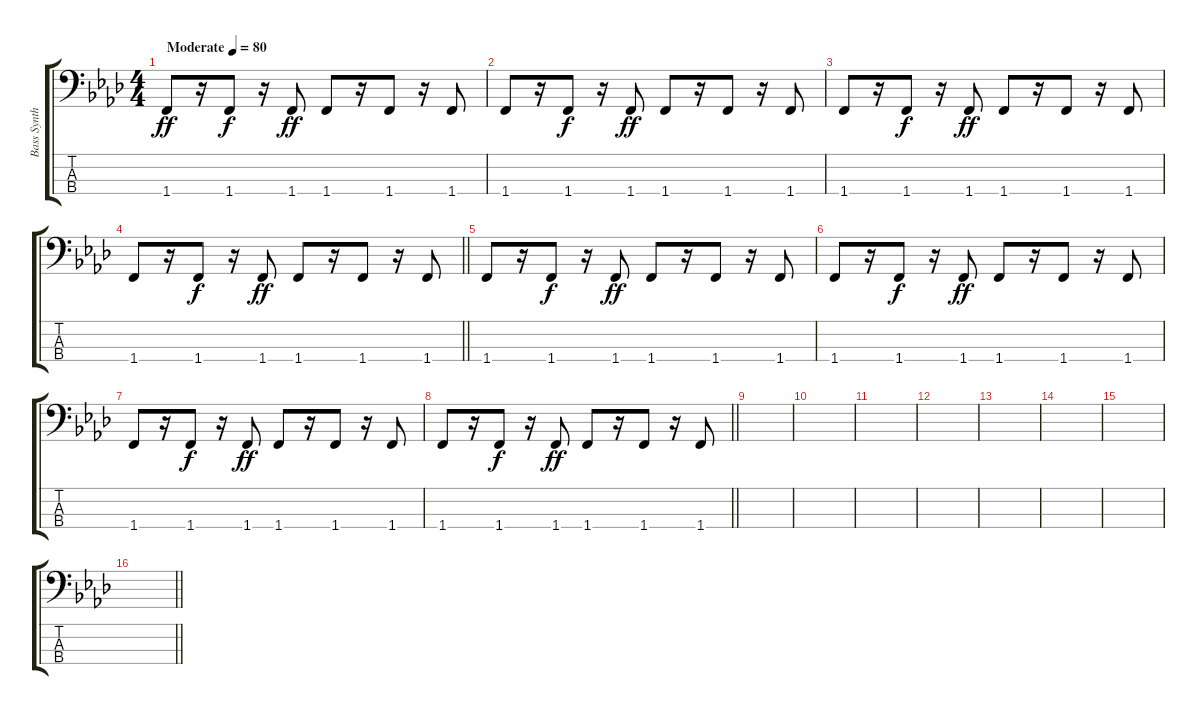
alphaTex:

\track ("Bass Synth" "Bass Synth") {instrument synthbass1}
\staff {score tabs}
\tuning (G2 D2 A1 E1) {hide}
\ts (4 4)
\tempo (80 "Moderate")
\clef f4
\ks fminor
1.4.8{dy ff instrument synthbass1} r.16 1.4.8{dy f} r.16 1.4.8{dy ff} 1.4.8 r.16 1.4.8 r.16 1.4.8 |
1.4.8 r.16 1.4.8{dy f} r.16 1.4.8{dy ff} 1.4.8 r.16 1.4.8 r.16 1.4.8 |
1.4.8 r.16 1.4.8{dy f} r.16 1.4.8{dy ff} 1.4.8 r.16 1.4.8 r.16 1.4.8 |
\barLineRight lightlight
1.4.8 r.16 1.4.8{dy f} r.16 1.4.8{dy ff} 1.4.8 r.16 1.4.8 r.16 1.4.8 |
1.4.8 r.16 1.4.8{dy f} r.16 1.4.8{dy ff} 1.4.8 r.16 1.4.8 r.16 1.4.8 |
1.4.8 r.16 1.4.8{dy f} r.16 1.4.8{dy ff} 1.4.8 r.16 1.4.8 r.16 1.4.8 |
1.4.8 r.16 1.4.8{dy f} r.16 1.4.8{dy ff} 1.4.8 r.16 1.4.8 r.16 1.4.8 |
\barLineRight lightlight
1.4.8 r.16 1.4.8{dy f} r.16 1.4.8{dy ff} 1.4.8 r.16 1.4.8 r.16 1.4.8 |
|
|
|
|
|
|
|
\barLineRight lightlight
